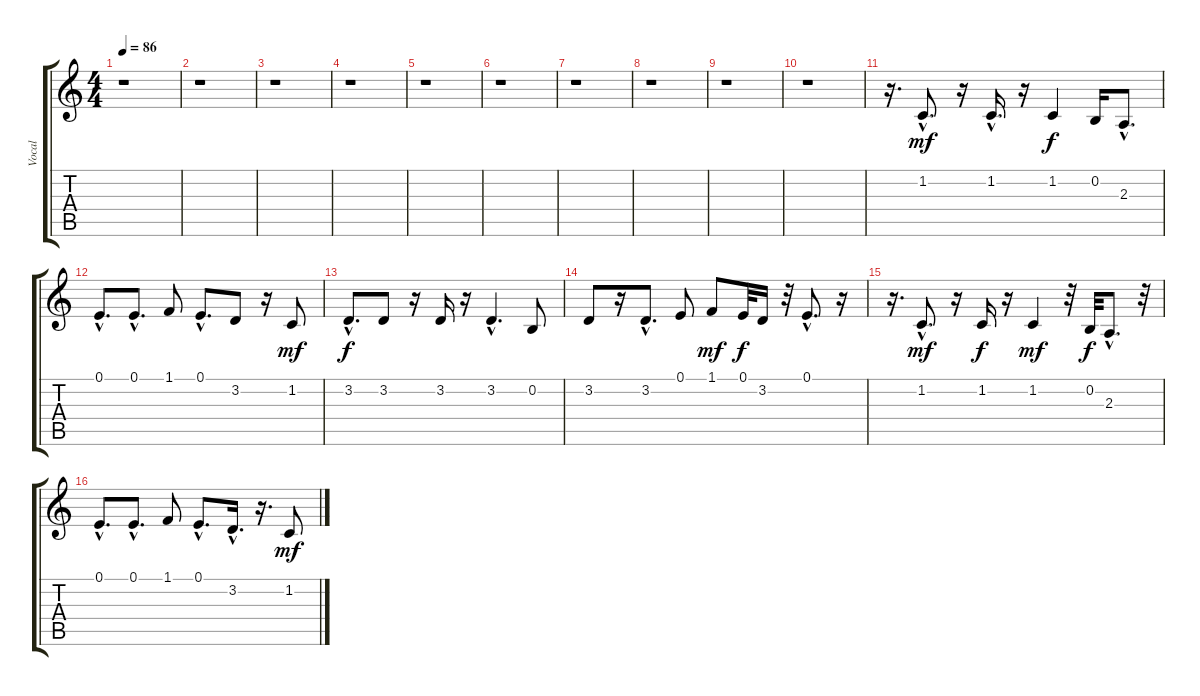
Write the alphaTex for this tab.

\track ("Vocal" "Vocal") {instrument tangoaccordion}
\staff {score tabs}
\tuning (E4 B3 G3 D3 A2 E2) {hide}
\ts (4 4)
\tempo 86
\clef g2
\ks c
r.1{dy mf instrument tangoaccordion} |
r.1 |
r.1 |
r.1 |
r.1 |
r.1 |
r.1 |
r.1 |
r.1 |
r.1 |
r.16{d} 1.2{hac}.8{d} r.16 1.2{hac}.16{d} r.16 1.2.4{dy f} 0.2.16 2.3{hac}.8{d} |
0.1{hac}.8{d} 0.1{hac}.8{d} 1.1.8 0.1{hac}.8{d} 3.2.8 r.16 1.2.8{dy mf} |
3.2{hac}.8{d dy f} 3.2.8 r.16 3.2.16 r.16 3.2{hac}.4{d} 0.2.8 |
3.2.8 r.16 3.2{hac}.8{d} 0.1.8 1.1.8{dy mf} 0.1.32{dy f} 3.2.16 r.32 0.1{hac}.8{d} r.16 |
r.16{d} 1.2{hac}.8{d dy mf} r.16 1.2.16{dy f} r.16 1.2.4{dy mf} r.32 0.2.32{dy f} 2.3{hac}.8{d} r.32 |
0.1{hac}.8{d} 0.1{hac}.8{d} 1.1.8 0.1{hac}.8{d} 3.2{hac}.16{d} r.16{d} 1.2.8{dy mf}
